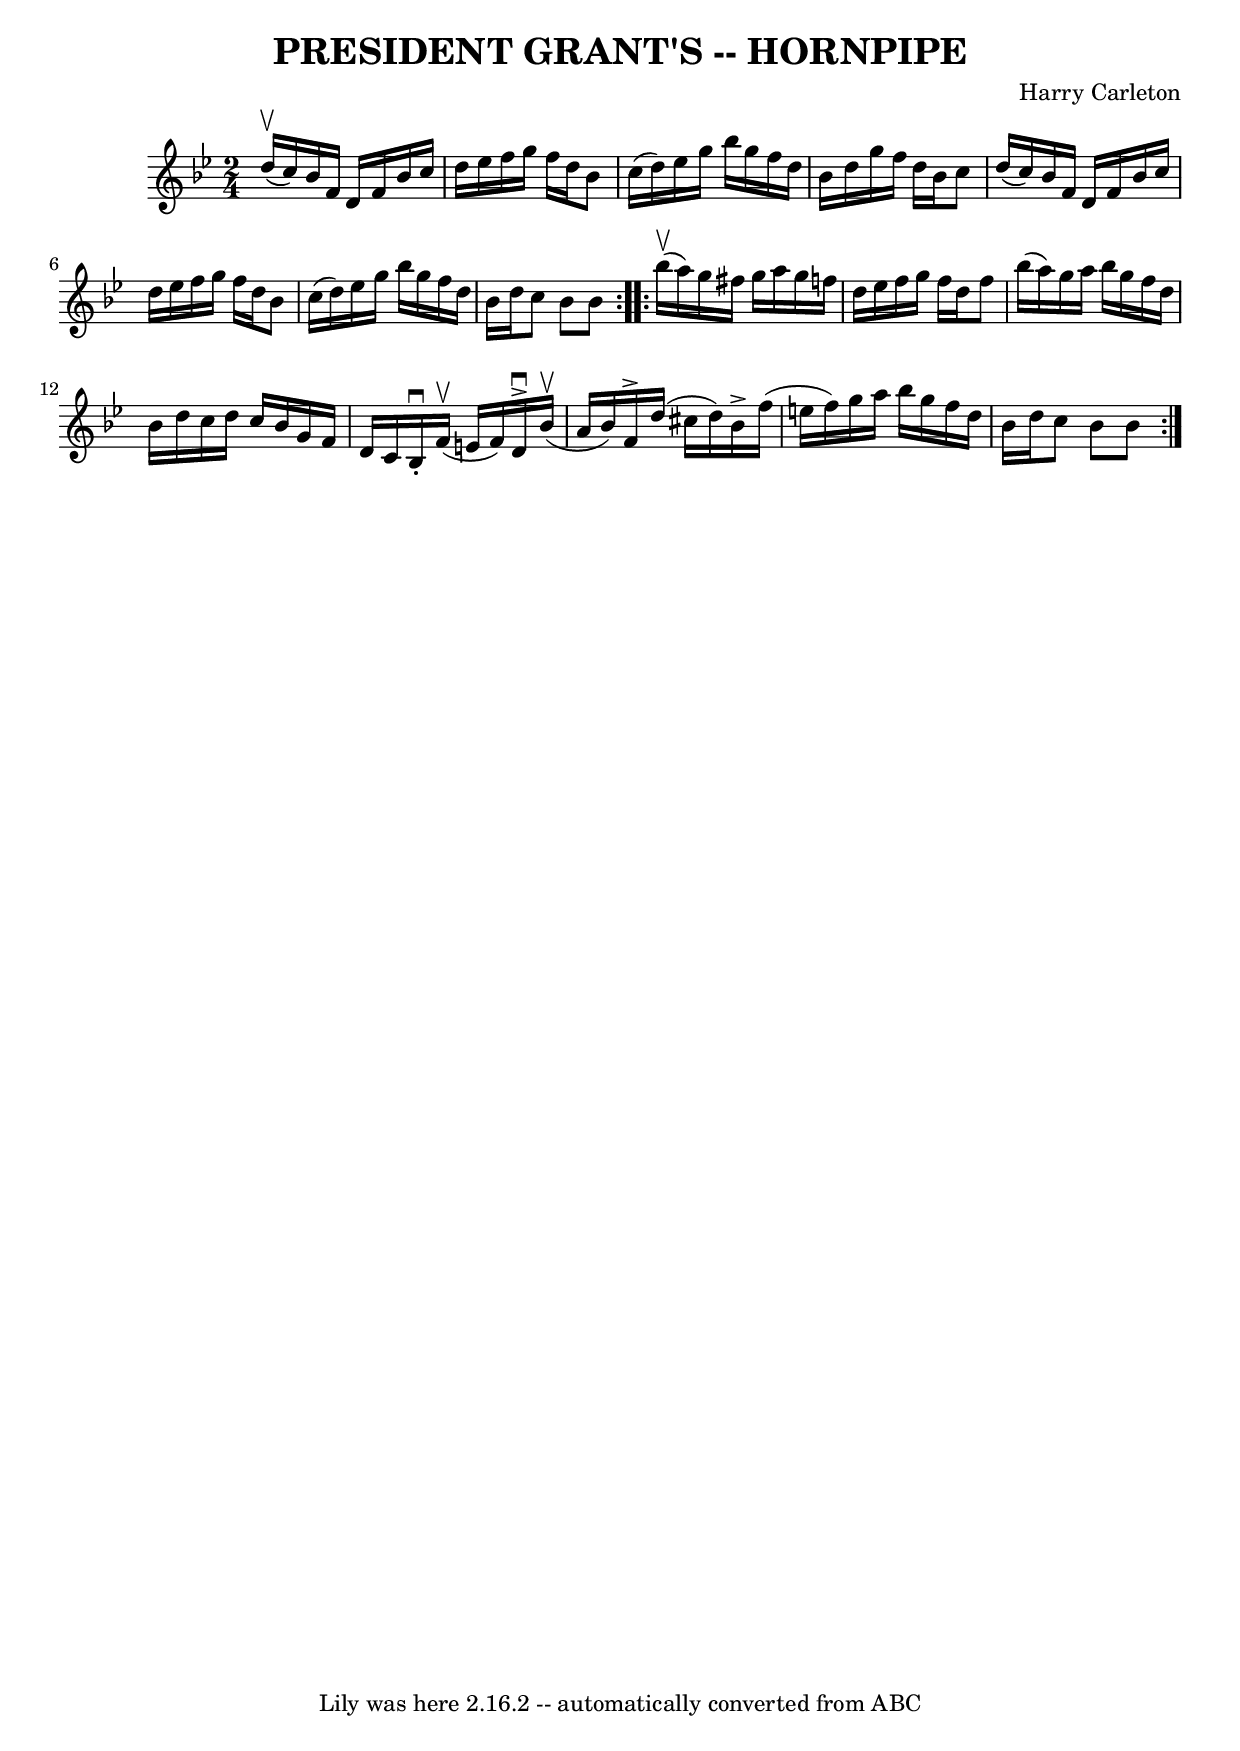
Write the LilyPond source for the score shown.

\version "2.16.2"
\include "Mammoth.ily"
\header {
  %% book = "Ryan's Mammoth Collection of Fiddle Tunes"
 composer = "Harry Carleton"
 crossRefNumber = "1"
 footnotes = ""
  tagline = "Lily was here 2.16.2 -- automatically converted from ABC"
  title = "PRESIDENT GRANT'S -- HORNPIPE"

}
voicedefault =  {



  \repeat volta 2 {

    \time 2/4      \key bes \major d''16 (^\upbow c''16)        |
 bes'16 f'16 d'16 f'16 bes'16 c''16 d''16 ees''16      |
 f''16 g''16 f''16 d''16 bes'8 c''16 (d''16)    |
 ees''16 g''16 bes''16 g''16 f''16 d''16 bes'16 d''16     |
 g''16 f''16 d''16 bes'16 c''8 d''16 ( c''16)   |  |
 bes'16 f'16 d'16 f'16 bes'16 c''16 d''16 ees''16     |
 f''16 g''16 f''16 d''16 bes'8 c''16 (d''16)    |
 ees''16 g''16 bes''16 g''16 f''16 d''16 bes'16 d''16     |
 c''8 bes'8 bes'8    
  }   
  
  \repeat volta 2 { bes''16 (^\upbow a''16)        |
 g''16 fis''16 g''16 a''16 g''16 f''!16 d''16 ees''16     |
 f''16 g''16 f''16 d''16 f''8 bes''16 (a''16)    |
 g''16 a''16 bes''16 g''16 f''16 d''16 bes'16 d''16      |
 c''16 d''16 c''16 bes'16 g'16 f'16 d'16 c'16     | |
 bes16^\downbow-. f'16 (^\upbow e'16 f'16) d'16^\accent^\downbow bes'16 (^\upbow a'16 bes'16)    |
    
 f'16^\accent d''16 (cis''16 d''16) bes'16^\accent f''16 ( e''16 f''16)    |
 g''16 a''16 bes''16 g''16 f''16 d''16 bes'16 d''16     |
 c''8 bes'8 bes'8    
  }   

}

\score{
  <<

    \context Staff="default"
    {
      \voicedefault 
      
    }

  >>
  \layout {
    
  }
  \midi {
  }

}
